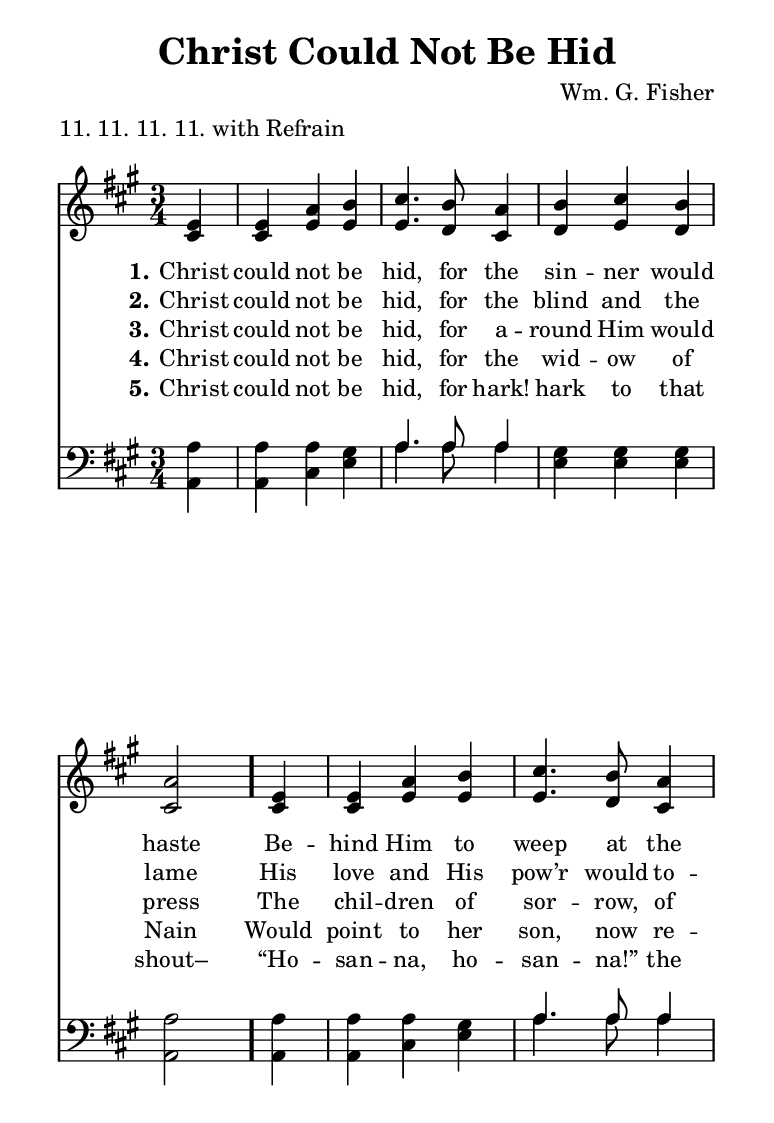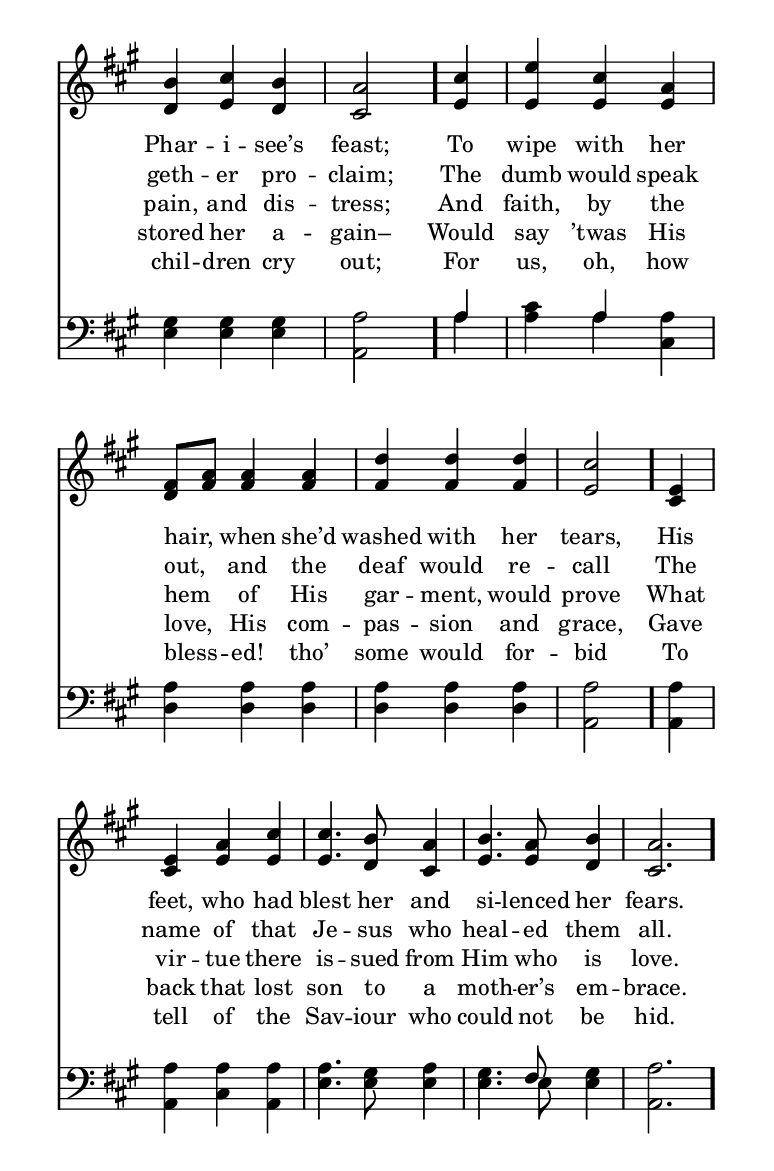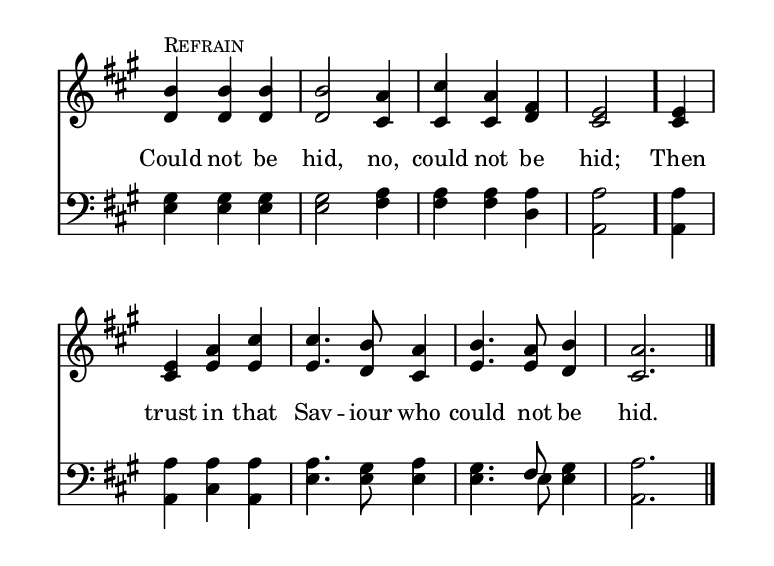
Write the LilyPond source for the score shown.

\include "common/global.ily"
\paper {
  \include "common/paper.ily"
  ragged-last-bottom = ##t
  system-count = #(cond (is-eogsized 5) (#t #f))
  page-count = #(cond (is-eogsized 2) (#t #f))
}

\header{
  %children
  hymnnumber = "297"
  title = "Christ Could Not Be Hid"
  tunename = ""
  meter = "11. 11. 11. 11. with Refrain"
  poet = ""
  composer = "Wm. G. Fisher"
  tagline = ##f
}

global = {
  \include "common/overrides.ily"
  \override Staff.TimeSignature.style = #'numbered
  \time 3/4
  \override Score.MetronomeMark.transparent = ##t % hide all fermata changes too
  \tempo 4=100
  \key a \major
  \partial 4
  \autoBeamOff
}

notesSoprano = {
\global
\relative c' {

  e4 | e a b | cis4. b8 a4 | b cis b | a2
  e4 | e a b | cis4. b8 a4 | b cis b | a2
  cis4 | e cis a | fis8[ a] a4 a | d d d | cis2
  e,4 | e a cis | cis4. b8 a4 | b4. a8 b4 | a2.

  \eogbreak
  << s^\markup { \small \caps "Refrain" }
  { b4 b b | b2 a4 | cis a fis | e2 } >>
  e4 | e a cis | cis4. b8 a4 | b4. a8 b4 | a2.

  \bar "|."

}
}

notesAlto = {
\global
\relative e' {

  cis4 | cis e e | e4. d8 cis4 | d e d | cis2
  cis4 | cis e e | e4. d8 cis4 | d e d | cis2
  e4 | e e e | d8[ fis] fis4 fis | fis fis fis | e2
  cis4 | cis e e | e4. d8 cis4 | e4. e8 d4 | cis2.

  d4 d d | d2 cis4 | cis cis d | cis2
  cis4 | cis e e | e4. d8 cis4 | e4. e8 d4 | cis2.

}
}

notesTenor = {
\global
\relative a {

  a4 | a a gis | a4. a8 a4 | gis gis gis | a2
  a4 | a a gis | a4. a8 a4 | gis gis gis | a2
  a4 | cis a a | a a a | a a a | a2
  a4 | a a a | a4. gis8 a4 | gis4. fis8 gis4 | a2.

  gis4 gis gis | gis2 a4 | a a a | a2
  a4 | a a a | a4. gis8 a4 | gis4. fis8 gis4 | a2.

}
}

notesBass = {
\global
\relative f, {

  a4 | a cis e | a4. a8 a4 | e e e | a,2
  a4 | a cis e | a4. a8 a4 | e e e | a,2
  a'4 | a a cis, | d d d | d d d | a2
  a4 | a cis a | e'4. e8 e4 | e4. e8 e4 | a,2.

  e'4 e e | e2 fis4 | fis fis d | a2
  a4 | a cis a | e'4. e8 e4 | e4. e8 e4 | a,2.

}
}

Refrain = \lyricmode {

Could not be hid, no, could not be hid; \bar "."
Then trust in that Sav -- iour who could not be hid. \bar "."

}

wordsA = \lyricmode {
\set stanza = "1."

Christ could not be hid, for the sin -- ner would haste \bar "."
Be -- hind Him to weep at the Phar -- i -- see’s feast; \bar "."
To wipe with her hair, when she’d washed with her tears, \bar "."
His feet, who had blest her and si -- lenced her fears. \bar "."

}

wordsB = \lyricmode {
\set stanza = "2."

Christ could not be hid, for the blind and the lame
His love and His pow’r would to -- geth -- er pro -- claim;
The dumb would speak out, and the deaf would re -- call
The name of that Je -- sus who heal -- ed them all.

}

wordsC = \lyricmode {
\set stanza = "3."

Christ could not be hid, for a -- round Him would press
The chil -- dren of sor -- row, of pain, and dis -- tress;
And faith, by the hem of His gar -- ment, would prove
What vir -- tue there is -- sued from Him who is love.

\Refrain

}

wordsD = \lyricmode {
\set stanza = "4."

Christ could not be hid, for the wid -- ow of Nain
Would point to her son, now re -- stored her a -- gain–
Would say ’twas His love, His com -- pas -- sion and grace,
Gave back that lost son to a moth -- er’s em -- brace.

}

wordsE = \lyricmode {
\set stanza = "5."

Christ could not be hid, for hark! hark to that shout–
“Ho -- san -- na, ho -- san -- na!” the chil -- dren cry out;
For us, oh, how bless -- ed! tho’ some would for -- bid
To tell of the Sav -- iour who could not be hid.

}

\score {
  \context ChoirStaff <<
    \context Staff = upper <<
      \set Staff.autoBeaming = ##f
      \set ChoirStaff.systemStartDelimiter = #'SystemStartBar
      \set ChoirStaff.printPartCombineTexts = ##f
      \partcombine #'(2 . 9) \notesSoprano \notesAlto
      \context NullVoice = sopranos { \voiceOne << \notesSoprano >> }
      \context NullVoice = altos { \voiceTwo << \notesAlto >> }
      \context Lyrics = one   \lyricsto sopranos \wordsA
      \context Lyrics = two   \lyricsto sopranos \wordsB
      \context Lyrics = three \lyricsto sopranos \wordsC
      \context Lyrics = four  \lyricsto sopranos \wordsD
      \context Lyrics = five  \lyricsto sopranos \wordsE
    >>
    \context Staff = men <<
      \set Staff.autoBeaming = ##f
      \clef bass
      \set ChoirStaff.printPartCombineTexts = ##f
      \partcombine #'(2 . 9) \notesTenor \notesBass
      \context NullVoice = tenors { \voiceOne << \notesTenor >> }
      \context NullVoice = basses { \voiceTwo << \notesBass >> }
    >>
  >>
  \layout {
    \include "common/layout.ily"
  }
  \midi{
    \include "common/midi.ily"
  }
}

\version "2.19.49"  % necessary for upgrading to future LilyPond versions.

% vi:set et ts=2 sw=2 ai nocindent syntax=lilypond:
